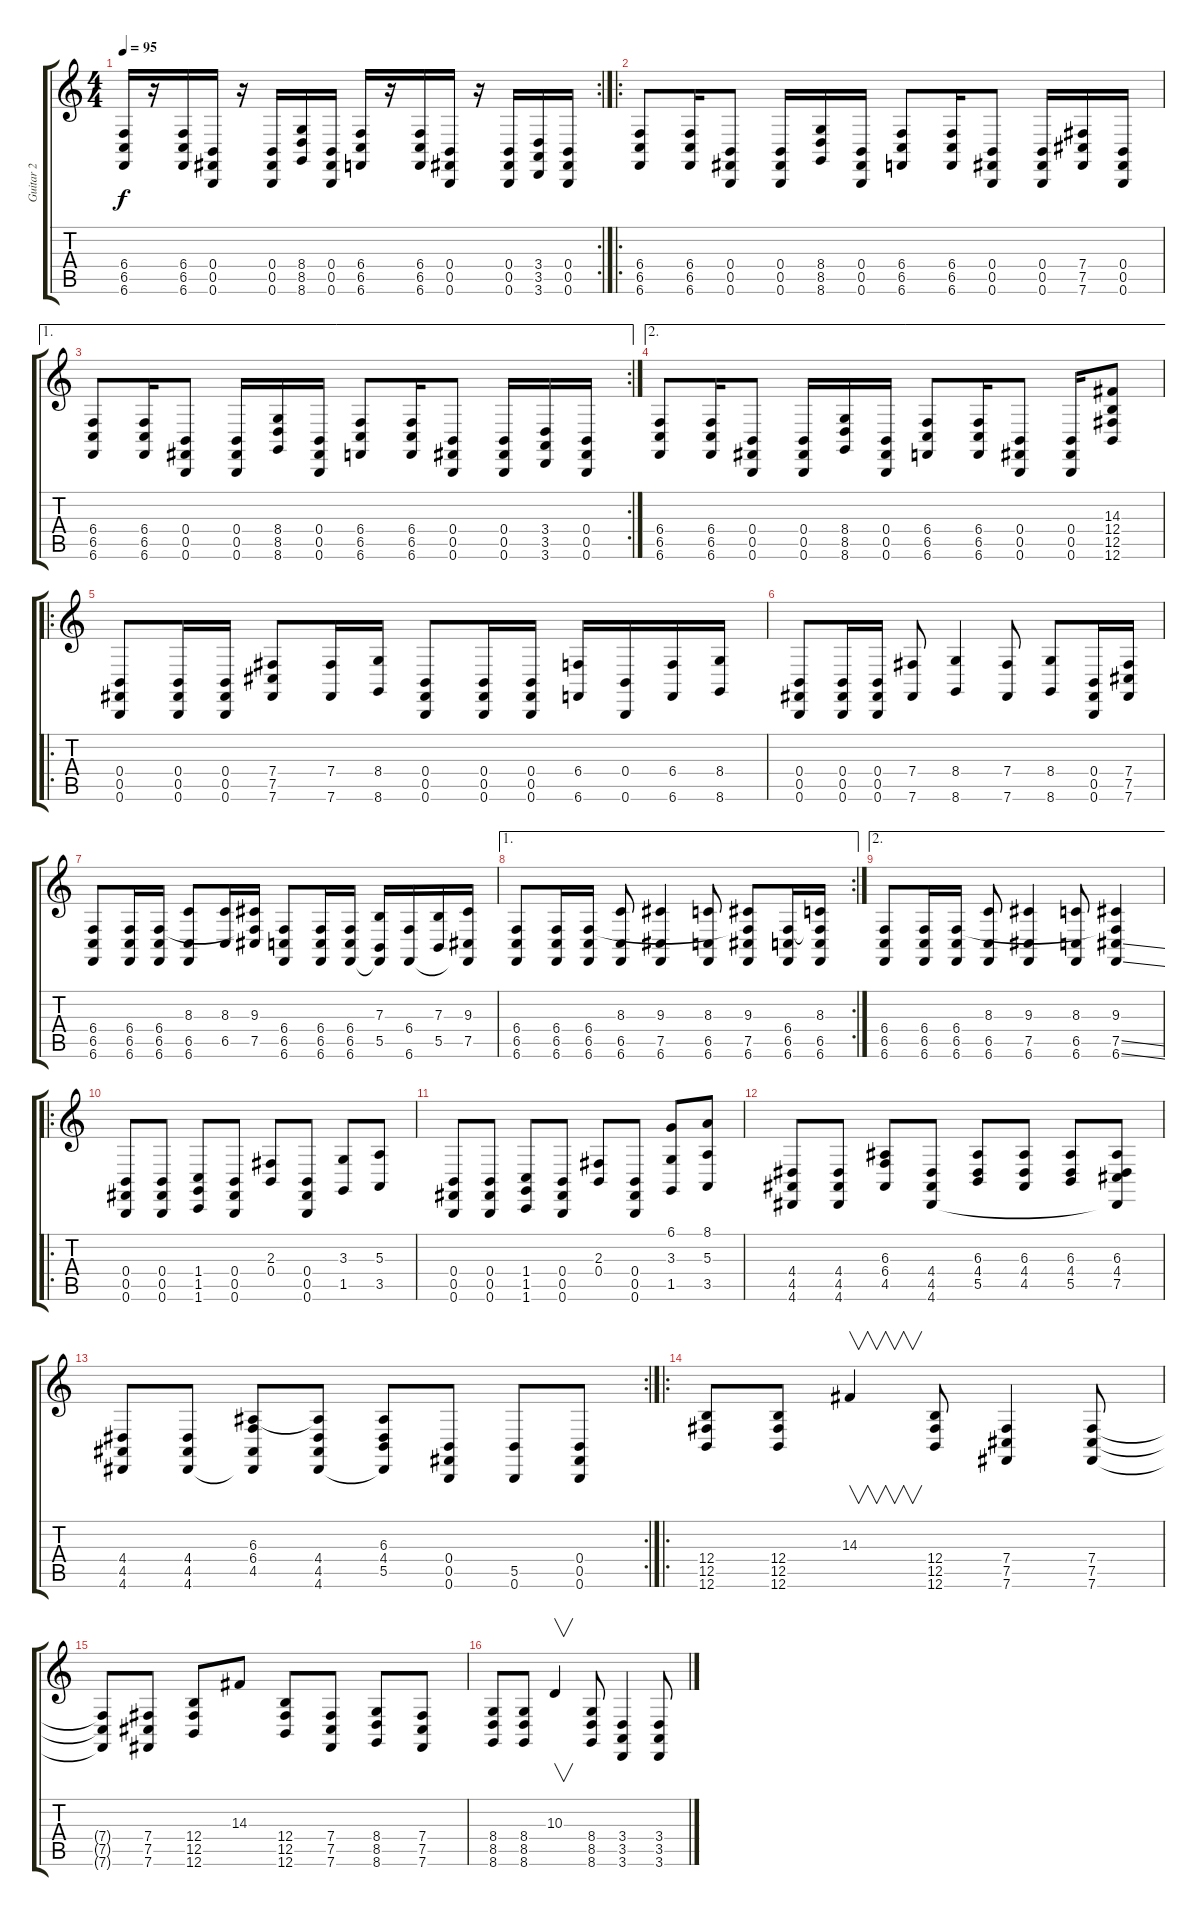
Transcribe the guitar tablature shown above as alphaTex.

\track ("Guitar 2" "Guitar 2") {instrument lead2sawtooth}
\staff {score tabs}
\tuning (Db4 Ab3 E3 B2 Gb2 B1) {hide}
\rc 2
\ts (4 4)
\tempo 95
\clef g2
\ks c
(6.4 6.5 6.6).16{dy f} r.16 (6.4 6.5 6.6).16 (0.4 0.5 0.6).16 r.16 (0.4 0.5 0.6).16 (8.4 8.5 8.6).16 (0.4 0.5 0.6).16 (6.4 6.5 6.6).16 r.16 (6.4 6.5 6.6).16 (0.4 0.5 0.6).16 r.16 (0.4 0.5 0.6).16 (3.4 3.5 3.6).16 (0.4 0.5 0.6).16 |
\ro
(6.4 6.5 6.6).8 (6.4 6.5 6.6).16 (0.4 0.5 0.6).8 (0.4 0.5 0.6).16 (8.4 8.5 8.6).16 (0.4 0.5 0.6).16 (6.4 6.5 6.6).8 (6.4 6.5 6.6).16 (0.4 0.5 0.6).8 (0.4 0.5 0.6).16 (7.4 7.5 7.6).16 (0.4 0.5 0.6).16 |
\ae 1
\rc 2
(6.4 6.5 6.6).8 (6.4 6.5 6.6).16 (0.4 0.5 0.6).8 (0.4 0.5 0.6).16 (8.4 8.5 8.6).16 (0.4 0.5 0.6).16 (6.4 6.5 6.6).8 (6.4 6.5 6.6).16 (0.4 0.5 0.6).8 (0.4 0.5 0.6).16 (3.4 3.5 3.6).16 (0.4 0.5 0.6).16 |
\ae 2
(6.4 6.5 6.6).8 (6.4 6.5 6.6).16 (0.4 0.5 0.6).8 (0.4 0.5 0.6).16 (8.4 8.5 8.6).16 (0.4 0.5 0.6).16 (6.4 6.5 6.6).8 (6.4 6.5 6.6).16 (0.4 0.5 0.6).8 (0.4 0.5 0.6).16 (14.3 12.4 12.5 12.6).8 |
\ro
(0.4 0.5 0.6).8 (0.4 0.5 0.6).16 (0.4 0.5 0.6).16 (7.4 7.5 7.6).8 (7.4 7.6).16 (8.4 8.6).16 (0.4 0.5 0.6).8 (0.4 0.5 0.6).16 (0.4 0.5 0.6).16 (6.4 6.6).16 (0.4 0.6).16 (6.4 6.6).16 (8.4 8.6).16 |
(0.4 0.5 0.6).8 (0.4 0.5 0.6).16 (0.4 0.5 0.6).16 (7.4 7.6).8 (8.4 8.6).4 (7.4 7.6).8 (8.4 8.6).8 (0.4 0.5 0.6).16 (7.4 7.5 7.6).16 |
(6.4 6.5 6.6).8 (6.4 6.5 6.6).16 (6.4 6.5 6.6).16 (8.3 6.5 6.6).8 (8.3 6.5).16 (9.3 6.4{t} 7.5).16 (6.4 6.5 6.6).8 (6.4 6.5 6.6).16 (6.4 6.5 6.6).16 (7.3 5.5 6.6{t}).16 (6.4 6.6).16 (7.3 5.5).16 (9.3 7.5 6.6{t}).16 |
\ae 1
\rc 2
(6.4 6.5 6.6).8 (6.4 6.5 6.6).16 (6.4 6.5 6.6).16 (8.3 6.5 6.6).8 (9.3 7.5 6.6).4 (8.3 6.5 6.6).8 (9.3 6.4{t} 7.5 6.6).8 (6.4 6.5 6.6).16 (8.3 6.4{t} 6.5 6.6).16 |
\ae 2
(6.4 6.5 6.6).8 (6.4 6.5 6.6).16 (6.4 6.5 6.6).16 (8.3 6.5 6.6).8 (9.3 7.5 6.6).4 (8.3 6.5 6.6).8 (9.3 6.4{t} 7.5{ss} 6.6{ss}).4 |
\ro
(0.4 0.5 0.6).8 (0.4 0.5 0.6).8 (1.4 1.5 1.6).8 (0.4 0.5 0.6).8 (2.3 0.4).8 (0.4 0.5 0.6).8 (3.3 1.5).8 (5.3 3.5).8 |
(0.4 0.5 0.6).8 (0.4 0.5 0.6).8 (1.4 1.5 1.6).8 (0.4 0.5 0.6).8 (2.3 0.4).8 (0.4 0.5 0.6).8 (6.1 3.3 1.5).8 (8.1 5.3 3.5).8 |
(4.4 4.5 4.6).8 (4.4 4.5 4.6).8 (6.3 6.4 4.5).8 (4.4 4.5 4.6).8 (6.3 4.4 5.5).8 (6.3 4.4 4.5).8 (6.3 4.4 5.5).8 (6.3 4.4 7.5 4.6{t}).8 |
\rc 2
(4.4 4.5 4.6).8 (4.4 4.5 4.6).8 (6.3 6.4 4.5 4.6{t}).8 (6.3{t} 4.4 4.5 4.6).8 (6.3 4.4 5.5 4.6{t}).8 (0.4 0.5 0.6).8 (5.5 0.6).8 (0.4 0.5 0.6).8 |
\ro
(12.4 12.5 12.6).8 (12.4 12.5 12.6).8 14.3.4{v} (12.4 12.5 12.6).8 (7.4 7.5 7.6).4 (7.4 7.5 7.6).8 |
(7.4{t} 7.5{t} 7.6{t}).8 (7.4 7.5 7.6).8 (12.4 12.5 12.6).8 14.3.8 (12.4 12.5 12.6).8 (7.4 7.5 7.6).8 (8.4 8.5 8.6).8 (7.4 7.5 7.6).8 |
(8.4 8.5 8.6).8 (8.4 8.5 8.6).8 10.3.4{v} (8.4 8.5 8.6).8 (3.4 3.5 3.6).4 (3.4 3.5 3.6).8
